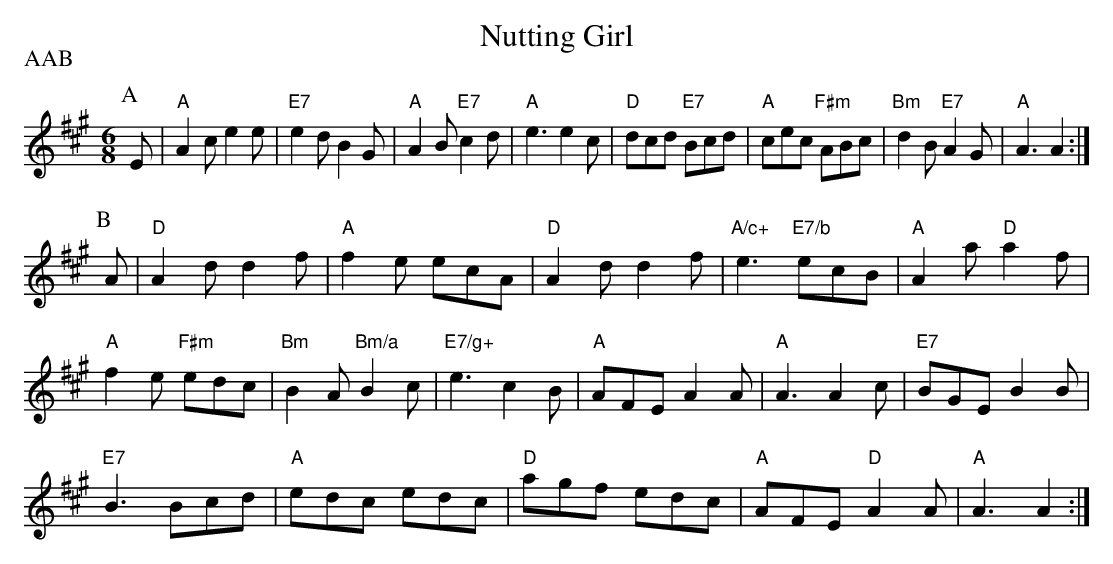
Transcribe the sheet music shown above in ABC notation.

X:1
T:Nutting Girl
P:AAB
M:4/4
K:A
M:6/8
P:A
E|"A"A2c e2e|"E7"e2d B2G|"A"A2B "E7"c2d|"A"e3 e2c|"D"dcd "E7"Bcd|\
"A"cec "F#m"ABc|"Bm"d2B "E7"A2G|"A"A3 A2:|
P:B
A|"D"A2d d2f|"A"f2e ecA|"D"A2d d2f|"A/c+"e3 "E7/b"ecB|"A"A2a "D"a2f|
"A"f2e "F#m"edc|"Bm"B2A "Bm/a"B2c|"E7/g+"e3 c2B|"A"AFE A2A|"A"A3 A2c|\
"E7"BGE B2B|
"E7"B3 Bcd|"A"edc edc|"D"agf edc|"A"AFE "D"A2A|"A"A3 A2:|
